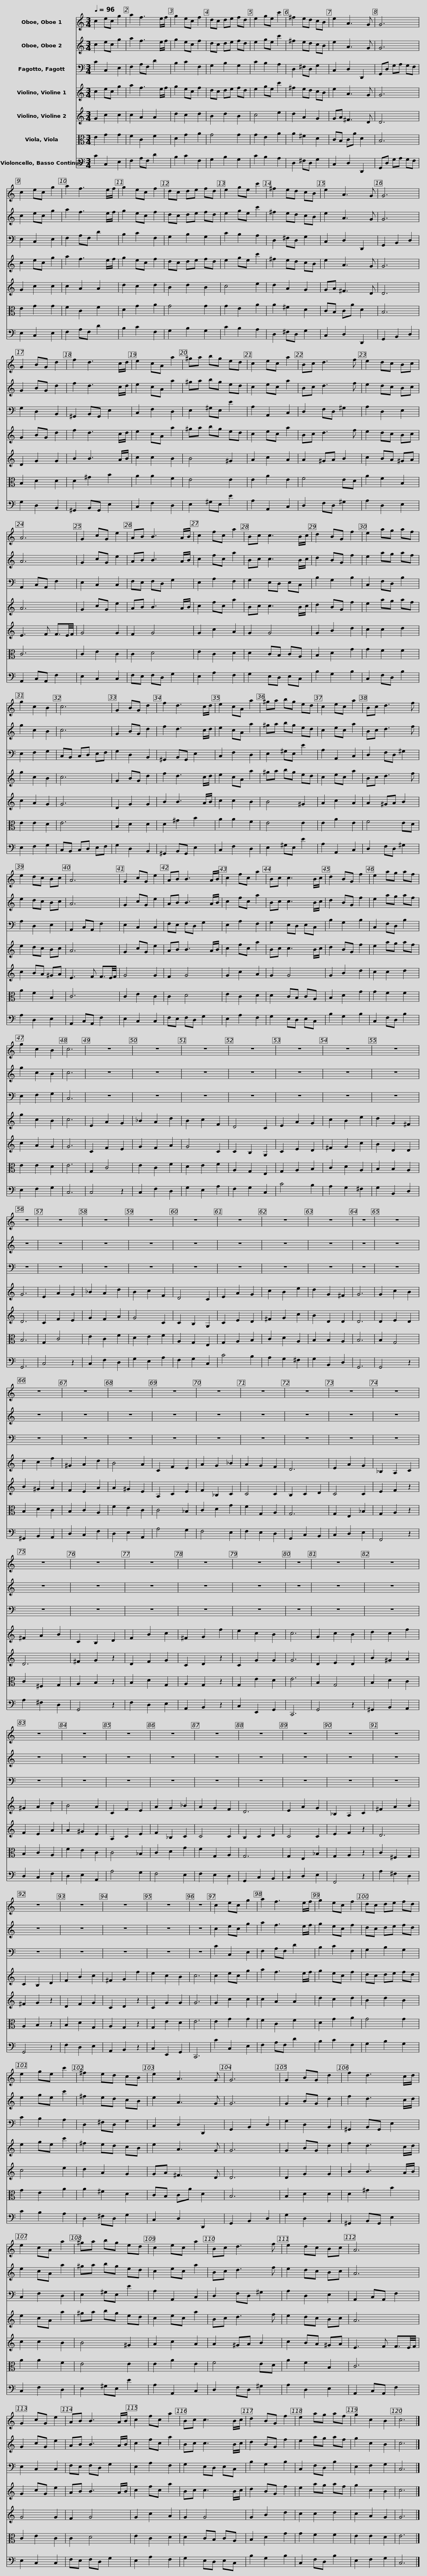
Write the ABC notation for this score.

X:1
%%score 1 2 3 4 5 6 7
L:1/8
Q:1/4=96
M:3/4
I:linebreak $
K:C
V:1 treble
V:2 treble
V:3 bass
V:4 treble
V:5 treble
V:6 alto
V:7 bass
V:1
 c2 ec g2 | a2 f3 e/f/ | g2 ec f2 | dc de fd | e2 ge c'2 | %5
 ^f2 ed cB | e2 A3 G |$ G6 | c2 ec g2 | a2 f3 e/f/ | %10
 g2 ec f2 | dc de fd | e2 ge c'2 | ^f2 ed cB | e2 A3 G | %15
 G6 |$ G2 BG d2 | f2 d3 c/d/ | e2 cA a2 | ^ga bg ed | %20
 c2 ec a2 | Bc d3 f | e2 dc Bc | A6 | G2 cG e2 |$ %25
 AB B3 A/B/ | c2 fc a2 | Bc c3 B/c/ | d2 BG f2 | e2 ag af | %30
 g2 c2 B2 | c6 | G2 BG d2 | f2 d3 c/d/ |$ e2 cA a2 | %35
 ^ga bg ed | c2 ec a2 | Bc d3 f | e2 dc Bc | A6 | %40
 G2 cG e2 | AB B3 A/B/ | c2 fc a2 |$ Bc c3 B/c/ | d2 BG f2 | %45
 e2 ag af | g2 c2 B2 | c6 | z6 | z6 | %50
 z6 | z6 | z6 | z6 | z6 |$ %55
 z6 | z6 | z6 | z6 | z6 | %60
 z6 | z6 | z6 | z6 | z6 | %65
 z6 | z6 | z6 |$ z6 | z6 | %70
 z6 | z6 | z6 | z6 | z6 | %75
 z6 | z6 | z6 | z6 | z6 |$ %80
 z6 | z6 | z6 | z6 | z6 | %85
 z6 | z6 | z6 | z6 | z6 | %90
 z6 | z6 |$ z6 | z6 | z6 | %95
 z6 | c2 ec g2 | a2 f3 e/f/ | g2 ec f2 | dc de fd | %100
 e2 ge c'2 | ^f2 ed cB |$ e2 A3 G | G6 | G2 BG d2 | %105
 f2 d3 c/d/ | e2 cA a2 | ^ga bg ed | c2 ec a2 | Bc d3 f | %110
 e2 dc Bc |$ A6 | G2 cG e2 | AB B3 A/B/ | c2 fc a2 | %115
 Bc c3 B/c/ | d2 BG f2 | e2 ag af | g2 c2 B2 | c6 |] %120
V:2
 c2 ec g2 | a2 f3 e/f/ | g2 ec f2 | dc de fd | e2 ge c'2 | %5
 ^f2 ed cB | e2 A3 G |$ G6 | c2 ec g2 | a2 f3 e/f/ | %10
 g2 ec f2 | dc de fd | e2 ge c'2 | ^f2 ed cB | e2 A3 G | %15
 G6 |$ G2 BG d2 | f2 d3 c/d/ | e2 cA a2 | ^ga bg ed | %20
 c2 ec a2 | Bc d3 f | e2 dc Bc | A6 | G2 cG e2 |$ %25
 AB B3 A/B/ | c2 fc a2 | Bc c3 B/c/ | d2 BG f2 | e2 ag af | %30
 g2 c2 B2 | c6 | G2 BG d2 | f2 d3 c/d/ |$ e2 cA a2 | %35
 ^ga bg ed | c2 ec a2 | Bc d3 f | e2 dc Bc | A6 | %40
 G2 cG e2 | AB B3 A/B/ | c2 fc a2 |$ Bc c3 B/c/ | d2 BG f2 | %45
 e2 ag af | g2 c2 B2 | c6 | z6 | z6 | %50
 z6 | z6 | z6 | z6 | z6 |$ %55
 z6 | z6 | z6 | z6 | z6 | %60
 z6 | z6 | z6 | z6 | z6 | %65
 z6 | z6 | z6 |$ z6 | z6 | %70
 z6 | z6 | z6 | z6 | z6 | %75
 z6 | z6 | z6 | z6 | z6 |$ %80
 z6 | z6 | z6 | z6 | z6 | %85
 z6 | z6 | z6 | z6 | z6 | %90
 z6 | z6 |$ z6 | z6 | z6 | %95
 z6 | c2 ec g2 | a2 f3 e/f/ | g2 ec f2 | dc de fd | %100
 e2 ge c'2 | ^f2 ed cB |$ e2 A3 G | G6 | G2 BG d2 | %105
 f2 d3 c/d/ | e2 cA a2 | ^ga bg ed | c2 ec a2 | Bc d3 f | %110
 e2 dc Bc |$ A6 | G2 cG e2 | AB B3 A/B/ | c2 fc a2 | %115
 Bc c3 B/c/ | d2 BG f2 | e2 ag af | g2 c2 B2 | c6 |] %120
V:3
 C2 C,2 E,2 | F,2 A,F, D2 | B,2 C2 F,2 | G,2 B,2 G,2 | C2 B,2 A,2 | %5
 D,2 ^F,D, G,2 | C,2 D,2 D,,2 |$ G,,D, G,A, G,F, | E,2 C,2 E,2 | F,2 A,F, D2 | %10
 B,2 C2 F,2 | G,2 B,2 G,2 | C2 B,2 A,2 | D,2 ^F,D, G,2 | C,2 D,2 D,,2 | %15
 G,,2 B,,2 D,2 |$ G,2 D,2 B,,2 | ^G,,2 B,,G,, E,2 | C,2 F,2 D,2 | E,2 ^G,E, E2 | %20
 A,2 A,,2 C,2 | D,2 F,D, ^G,2 | A,2 D,2 E,2 | A,,2 C,A,, F,2 | E,2 C,2 C,2 |$ %25
 F,E, F,D, G,2 | E,2 A,2 F,2 | G,2 E,D, E,C, | B,2 G,2 B,2 | C,2 F,D, B,2 | %30
 E,2 F,2 G,2 | C,B,, C,D, E,F, | G,2 D,2 B,,2 | ^G,,2 B,,G,, E,2 |$ C,2 F,2 D,2 | %35
 E,2 ^G,E, E2 | A,2 A,,2 C,2 | D,2 F,D, ^G,2 | A,2 D,2 E,2 | A,,2 C,A,, F,2 | %40
 E,2 C,2 C,2 | F,E, F,D, G,2 | E,2 A,2 F,2 |$ G,2 E,D, E,C, | B,2 G,2 B,2 | %45
 C,2 F,D, B,2 | E,2 F,2 G,2 | C,6 | z6 | z6 | %50
 z6 | z6 | z6 | z6 | z6 |$ %55
 z6 | z6 | z6 | z6 | z6 | %60
 z6 | z6 | z6 | z6 | z6 | %65
 z6 | z6 | z6 |$ z6 | z6 | %70
 z6 | z6 | z6 | z6 | z6 | %75
 z6 | z6 | z6 | z6 | z6 |$ %80
 z6 | z6 | z6 | z6 | z6 | %85
 z6 | z6 | z6 | z6 | z6 | %90
 z6 | z6 |$ z6 | z6 | z6 | %95
 z6 | C2 C,2 E,2 | F,2 A,F, D2 | B,2 C2 F,2 | G,2 B,2 G,2 | %100
 C2 B,2 A,2 | D,2 ^F,D, G,2 |$ C,2 D,2 D,,2 | G,,2 B,,2 D,2 | G,2 D,2 B,,2 | %105
 ^G,,2 B,,G,, E,2 | C,2 F,2 D,2 | E,2 ^G,E, E2 | A,2 A,,2 C,2 | D,2 F,D, ^G,2 | %110
 A,2 D,2 E,2 |$ A,,2 C,A,, F,2 | E,2 C,2 C,2 | F,E, F,D, G,2 | E,2 A,2 F,2 | %115
 G,2 E,D, E,C, | B,2 G,2 B,2 | C,2 F,D, B,2 | E,2 F,2 G,2 | C,6 |] %120
V:4
 c2 ec g2 | a2 f3 e/f/ | g2 ec f2 | dc de fd | e2 ge c'2 | %5
 ^f2 ed cB | e2 A3 G |$ G6 | c2 ec g2 | a2 f3 e/f/ | %10
 g2 ec f2 | dc de fd | e2 ge c'2 | ^f2 ed cB | e2 A3 G | %15
 G6 |$ G2 BG d2 | f2 d3 c/d/ | e2 cA a2 | ^ga bg ed | %20
 c2 ec a2 | Bc d3 f | e2 dc Bc | A6 | G2 cG e2 |$ %25
 AB B3 A/B/ | c2 fc a2 | Bc c3 B/c/ | d2 BG f2 | e2 ag af | %30
 g2 c2 B2 | c6 | G2 BG d2 | f2 d3 c/d/ |$ e2 cA a2 | %35
 ^ga bg ed | c2 ec a2 | Bc d3 f | e2 dc Bc | A6 | %40
 G2 cG e2 | AB B3 A/B/ | c2 fc a2 |$ Bc c3 B/c/ | d2 BG f2 | %45
 e2 ag af | g2 c2 B2 | c6 | E2 A2 G2 | _B2 A2 d2 | %50
 B2 c2 F2 | D4 C2 | E2 A2 G2 | c2 B2 e2 | d2 G2 ^F2 |$ %55
 G6 | E2 A2 G2 | _B2 A2 d2 | B2 c2 F2 | D4 C2 | %60
 E2 A2 G2 | c2 B2 e2 | d2 G2 ^F2 | G6 | G2 c2 B2 | %65
 d2 c2 f2 | ^G2 A2 d2 | B4 A2 |$ C2 F2 E2 | A2 G2 _B2 | %70
 A2 G2 F2 | D6 | E2 A2 G2 | _B,2 A,2 C2 | ^F2 A2 B2 | %75
 C2 B,2 D2 | F2 B2 c2 | ^F2 G2 f2 | e2 c2 B2 | c6 |$ %80
 G2 c2 B2 | d2 c2 f2 | ^G2 A2 d2 | B4 A2 | C2 F2 E2 | %85
 A2 G2 _B2 | A2 G2 F2 | D6 | E2 A2 G2 | _B,2 A,2 C2 | %90
 ^F2 A2 B2 | C2 B,2 D2 |$ F2 B2 c2 | ^F2 G2 f2 | e2 c2 B2 | %95
 c6 | c2 ec g2 | a2 f3 e/f/ | g2 ec f2 | dc de fd | %100
 e2 ge c'2 | ^f2 ed cB |$ e2 A3 G | G6 | G2 BG d2 | %105
 f2 d3 c/d/ | e2 cA a2 | ^ga bg ed | c2 ec a2 | Bc d3 f | %110
 e2 dc Bc |$ A6 | G2 cG e2 | AB B3 A/B/ | c2 fc a2 | %115
 Bc c3 B/c/ | d2 BG f2 | e2 ag af | g2 c2 B2 | c6 |] %120
V:5
 G2 c2 c2 | c2 A2 A2 | d2 c2 d2 | B2 d2 B2 | c4 e2 | %5
 d2 A2 G2 | GA ^F3 D |$ D6 | G2 c2 c2 | c2 A2 A2 | %10
 d2 c2 d2 | B2 d2 B2 | c4 e2 | d2 A2 G2 | GA ^F3 D | %15
 D6 |$ D2 G2 G2 | B2 B3 A/B/ | c2 c2 B2 | B4 ^G2 | %20
 A2 c2 A2 | A2 ^GA B2 | c2 BA ^GA | E3 F F3/2E/4F/4 | G4 G2 |$ %25
 F2 G4 | G2 c2 A2 | G2 G4 | G2 B2 d2 | c2 c2 d2 | %30
 c2 A2 G2 | G6 | D2 G2 G2 | B2 B3 A/B/ |$ c2 c2 B2 | %35
 B4 ^G2 | A2 c2 A2 | A2 ^GA B2 | c2 BA ^GA | E3 F F3/2E/4F/4 | %40
 G4 G2 | F2 G4 | G2 c2 A2 |$ G2 G4 | G2 B2 d2 | %45
 c2 c2 d2 | c2 A2 G2 | G6 | C2 F2 E2 | G2 F2 A2 | %50
 G4 C2 | C2 B,2 G,2 | C2 E2 D2 | ^F2 G2 c2 | B2 D2 D2 |$ %55
 D6 | C2 F2 E2 | G2 F2 A2 | G4 C2 | C2 B,2 G,2 | %60
 C2 E2 D2 | ^F2 G2 c2 | B2 D2 D2 | D6 | D2 E2 D2 | %65
 B2 ^G2 A2 | F2 E2 A2 | A2 ^G2 E2 |$ A,2 C2 E2 | F2 _B,2 C2 | %70
 C4 C2 | B,2 C2 D2 | C4 C2 | E2 F2 z2 | D6 | %75
 ^F2 G2 z2 | D2 F2 G2 | C2 D2 z2 | C2 G2 G2 | G6 |$ %80
 D2 E2 D2 | B2 ^G2 A2 | F2 E2 A2 | A2 ^G2 E2 | A,2 C2 E2 | %85
 F2 _B,2 C2 | C4 C2 | B,2 C2 D2 | C4 C2 | E2 F2 z2 | %90
 D6 | ^F2 G2 z2 |$ D2 F2 G2 | C2 D2 z2 | C2 G2 G2 | %95
 G6 | G2 c2 c2 | c2 A2 A2 | d2 c2 d2 | B2 d2 B2 | %100
 c4 e2 | d2 A2 G2 |$ GA ^F3 D | D6 | D2 G2 G2 | %105
 B2 B3 A/B/ | c2 c2 B2 | B4 ^G2 | A2 c2 A2 | A2 ^GA B2 | %110
 c2 BA ^GA |$ E3 F F3/2E/4F/4 | G4 G2 | F2 G4 | G2 c2 A2 | %115
 G2 G4 | G2 B2 d2 | c2 c2 d2 | c2 A2 G2 | G6 |] %120
V:6
 E2 G2 G2 | F2 C2 F2 | D2 G2 A2 | G4 G2 | G2 E2 A2 | %5
 A2 ^F2 D2 | CB, CA D2 |$ B,6 | E2 G2 G2 | F2 C2 F2 | %10
 D2 G2 A2 | G4 G2 | G2 E2 A2 | A2 ^F2 D2 | CB, CA D2 | %15
 B,6 |$ B,2 D2 D2 | D2 ^G2 B2 | A2 A2 F2 | E4 E2 | %20
 E2 A2 E2 | F4 ED | A2 F2 B,2 | C6 | C2 E2 C2 |$ %25
 C2 D4 | E2 C2 D2 | D2 CB, CA, | B,2 D2 G2 | G2 F2 F2 | %30
 E2 E2 D2 | E6 | B,2 D2 D2 | D2 ^G2 B2 |$ A2 A2 F2 | %35
 E4 E2 | E2 A2 E2 | F4 ED | A2 F2 B,2 | C6 | %40
 C2 E2 C2 | C2 D4 | E2 C2 D2 |$ D2 CB, CA, | B,2 D2 G2 | %45
 G2 F2 F2 | E2 E2 D2 | E6 | G,2 C4 | E2 C2 F2 | %50
 D2 E2 F2 | A,2 G,2 E,2 | G,2 A,2 B,2 | C2 D2 A,2 | B,2 B,2 A,2 |$ %55
 B,6 | G,2 C4 | E2 C2 F2 | D2 E2 F2 | A,2 G,2 E,2 | %60
 G,2 A,2 B,2 | C2 D2 A,2 | B,2 B,2 A,2 | B,6 | B,2 G,4 | %65
 B,2 D2 C2 | B,2 C2 A,2 | F2 E2 C2 |$ C4 _B,2 | C2 D2 G2 | %70
 F2 G,2 A,2 | G,6 | G,2 E,2 _B,2 | G,2 A,2 z2 | C2 ^F,2 G,2 | %75
 A,2 B,2 z2 | B,2 D2 G,2 | A,2 G,2 z2 | G,2 E2 D2 | E6 |$ %80
 B,2 G,4 | B,2 D2 C2 | B,2 C2 A,2 | F2 E2 C2 | C4 _B,2 | %85
 C2 D2 G2 | F2 G,2 A,2 | G,6 | G,2 E,2 _B,2 | G,2 A,2 z2 | %90
 C2 ^F,2 G,2 | A,2 B,2 z2 |$ B,2 D2 G,2 | A,2 G,2 z2 | G,2 E2 D2 | %95
 E6 | E2 G2 G2 | F2 C2 F2 | D2 G2 A2 | G4 G2 | %100
 G2 E2 A2 | A2 ^F2 D2 |$ CB, CA D2 | B,6 | B,2 D2 D2 | %105
 D2 ^G2 B2 | A2 A2 F2 | E4 E2 | E2 A2 E2 | F4 ED | %110
 A2 F2 B,2 |$ C6 | C2 E2 C2 | C2 D4 | E2 C2 D2 | %115
 D2 CB, CA, | B,2 D2 G2 | G2 F2 F2 | E2 E2 D2 | E6 |] %120
V:7
 C2 C,2 E,2 | F,2 A,F, D2 | B,2 C2 F,2 | G,2 B,2 G,2 | C2 B,2 A,2 | %5
 D,2 ^F,D, G,2 | C,2 D,2 D,,2 |$ G,,D, G,A, G,F, | E,2 C,2 E,2 | F,2 A,F, D2 | %10
 B,2 C2 F,2 | G,2 B,2 G,2 | C2 B,2 A,2 | D,2 ^F,D, G,2 | C,2 D,2 D,,2 | %15
 G,,2 B,,2 D,2 |$ G,2 D,2 B,,2 | ^G,,2 B,,G,, E,2 | C,2 F,2 D,2 | E,2 ^G,E, E2 | %20
 A,2 A,,2 C,2 | D,2 F,D, ^G,2 | A,2 D,2 E,2 | A,,2 C,A,, F,2 | E,2 C,2 C,2 |$ %25
 F,E, F,D, G,2 | E,2 A,2 F,2 | G,2 E,D, E,C, | B,2 G,2 B,2 | C,2 F,D, B,2 | %30
 E,2 F,2 G,2 | C,B,, C,D, E,F, | G,2 D,2 B,,2 | ^G,,2 B,,G,, E,2 |$ C,2 F,2 D,2 | %35
 E,2 ^G,E, E2 | A,2 A,,2 C,2 | D,2 F,D, ^G,2 | A,2 D,2 E,2 | A,,2 C,A,, F,2 | %40
 E,2 C,2 C,2 | F,E, F,D, G,2 | E,2 A,2 F,2 |$ G,2 E,D, E,C, | B,2 G,2 B,2 | %45
 C,2 F,D, B,2 | E,2 F,2 G,2 | C,6 | C,4 z2 | C,2 F,2 D,2 | %50
 G,2 E,2 A,2 | F,2 G,2 C,2 | C4 B,2 | A,2 G,2 ^F,2 | G,2 B,,2 D,2 |$ %55
 G,,6 | C,4 z2 | C,2 F,2 D,2 | G,2 E,2 A,2 | F,2 G,2 C,2 | %60
 C4 B,2 | A,2 G,2 ^F,2 | G,2 B,,2 D,2 | G,,6 | G,,4 z2 | %65
 ^G,,2 B,,2 A,,2 | D,2 C,2 F,2 | D,2 E,2 A,,2 |$ A,4 G,2 | F,4 E,2 | %70
 F,2 E,2 D,2 | G,,2 C,2 B,,2 | C,2 D,2 E,2 | F,,4 z2 | A,2 ^F,2 D,2 | %75
 G,,4 z2 | F,2 D,2 E,2 | A,,2 B,,2 z2 | C,2 E,,2 G,,2 | C,,6 |$ %80
 G,,4 z2 | ^G,,2 B,,2 A,,2 | D,2 C,2 F,2 | D,2 E,2 A,,2 | A,4 G,2 | %85
 F,4 E,2 | F,2 E,2 D,2 | G,,2 C,2 B,,2 | C,2 D,2 E,2 | F,,4 z2 | %90
 A,2 ^F,2 D,2 | G,,4 z2 |$ F,2 D,2 E,2 | A,,2 B,,2 z2 | C,2 E,,2 G,,2 | %95
 C,,6 | C2 C,2 E,2 | F,2 A,F, D2 | B,2 C2 F,2 | G,2 B,2 G,2 | %100
 C2 B,2 A,2 | D,2 ^F,D, G,2 |$ C,2 D,2 D,,2 | G,,2 B,,2 D,2 | G,2 D,2 B,,2 | %105
 ^G,,2 B,,G,, E,2 | C,2 F,2 D,2 | E,2 ^G,E, E2 | A,2 A,,2 C,2 | D,2 F,D, ^G,2 | %110
 A,2 D,2 E,2 |$ A,,2 C,A,, F,2 | E,2 C,2 C,2 | F,E, F,D, G,2 | E,2 A,2 F,2 | %115
 G,2 E,D, E,C, | B,2 G,2 B,2 | C,2 F,D, B,2 | E,2 F,2 G,2 | C,6 |] %120
